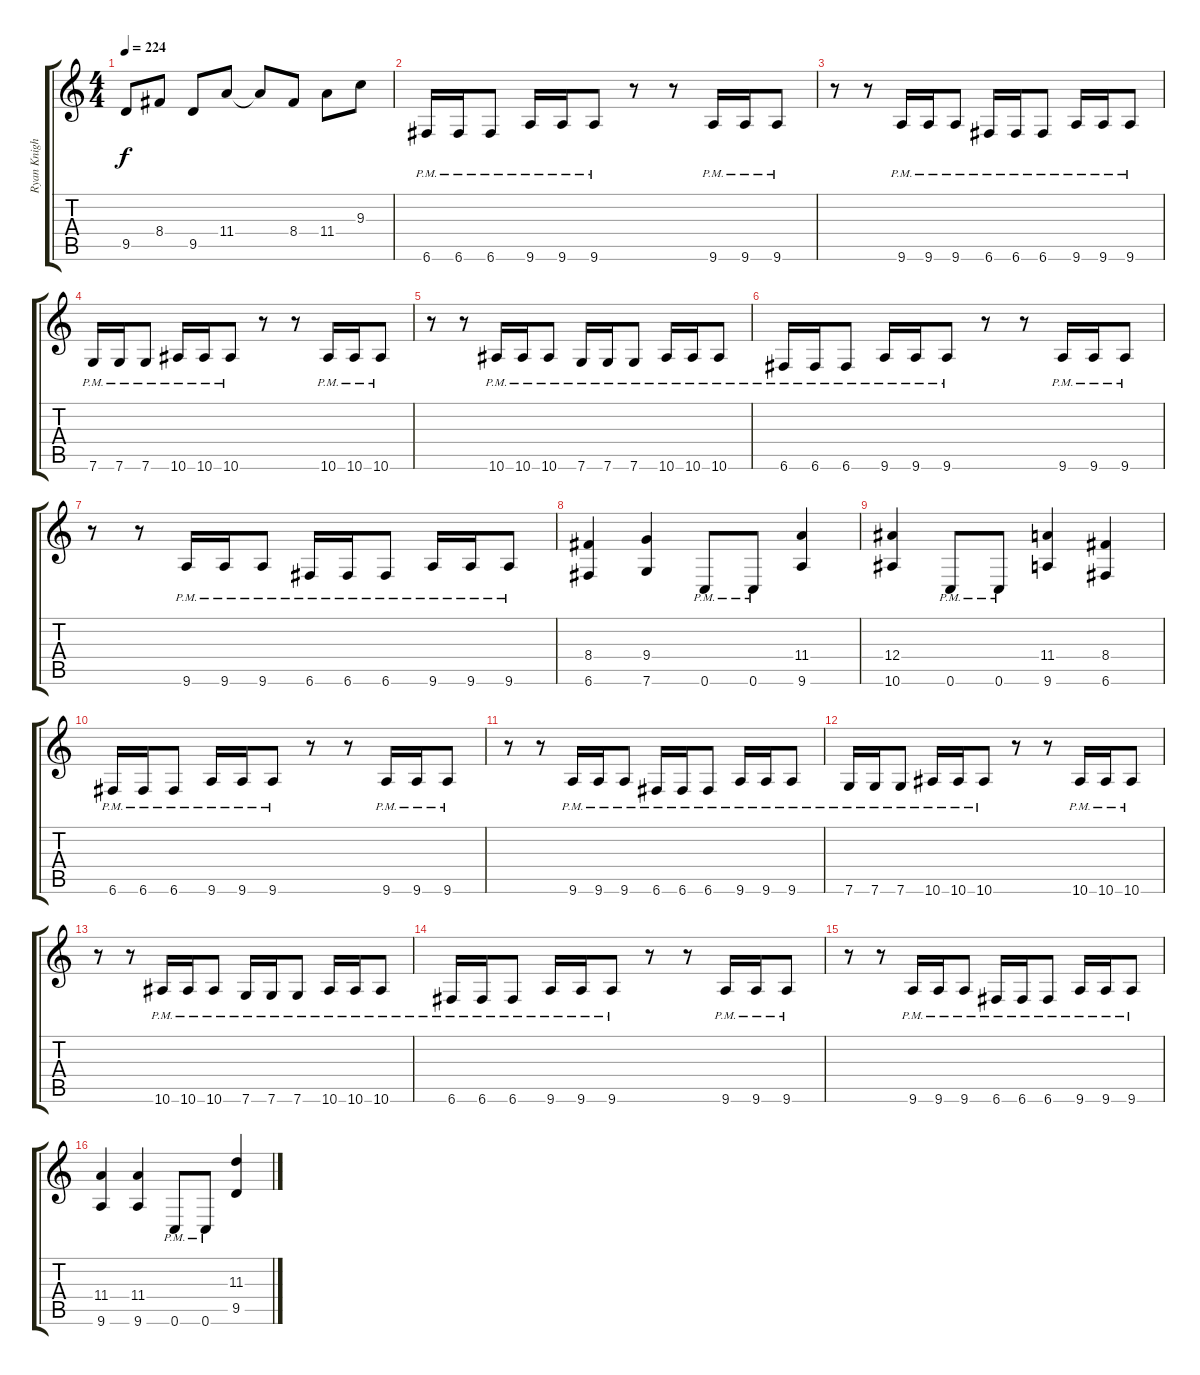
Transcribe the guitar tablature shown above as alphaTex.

\track ("Ryan Knight (left)" "Ryan Knigh") {instrument overdrivenguitar}
\staff {score tabs}
\tuning (C4 G3 Eb3 Bb2 F2 C2) {hide}
\ts (4 4)
\tempo 224
\clef g2
\ks c
9.5{t}.8{dy f} 8.4.8 9.5.8 11.4.8 11.4{t}.8 8.4.8 11.4.8 9.3.8 |
6.6{pm}.16 6.6{pm}.16 6.6{pm}.8 9.6{pm}.16 9.6{pm}.16 9.6{pm}.8 r.8 r.8 9.6{pm}.16 9.6{pm}.16 9.6{pm}.8 |
r.8 r.8 9.6{pm}.16 9.6{pm}.16 9.6{pm}.8 6.6{pm}.16 6.6{pm}.16 6.6{pm}.8 9.6{pm}.16 9.6{pm}.16 9.6{pm}.8 |
7.6{pm}.16 7.6{pm}.16 7.6{pm}.8 10.6{pm}.16 10.6{pm}.16 10.6{pm}.8 r.8 r.8 10.6{pm}.16 10.6{pm}.16 10.6{pm}.8 |
r.8 r.8 10.6{pm}.16 10.6{pm}.16 10.6{pm}.8 7.6{pm}.16 7.6{pm}.16 7.6{pm}.8 10.6{pm}.16 10.6{pm}.16 10.6{pm}.8 |
6.6{pm}.16 6.6{pm}.16 6.6{pm}.8 9.6{pm}.16 9.6{pm}.16 9.6{pm}.8 r.8 r.8 9.6{pm}.16 9.6{pm}.16 9.6{pm}.8 |
r.8 r.8 9.6{pm}.16 9.6{pm}.16 9.6{pm}.8 6.6{pm}.16 6.6{pm}.16 6.6{pm}.8 9.6{pm}.16 9.6{pm}.16 9.6{pm}.8 |
(8.4 6.6).4 (9.4 7.6).4 0.6{pm}.8 0.6{pm}.8 (11.4 9.6).4 |
(12.4 10.6).4 0.6{pm}.8 0.6{pm}.8 (11.4 9.6).4 (8.4 6.6).4 |
6.6{pm}.16 6.6{pm}.16 6.6{pm}.8 9.6{pm}.16 9.6{pm}.16 9.6{pm}.8 r.8 r.8 9.6{pm}.16 9.6{pm}.16 9.6{pm}.8 |
r.8 r.8 9.6{pm}.16 9.6{pm}.16 9.6{pm}.8 6.6{pm}.16 6.6{pm}.16 6.6{pm}.8 9.6{pm}.16 9.6{pm}.16 9.6{pm}.8 |
7.6{pm}.16 7.6{pm}.16 7.6{pm}.8 10.6{pm}.16 10.6{pm}.16 10.6{pm}.8 r.8 r.8 10.6{pm}.16 10.6{pm}.16 10.6{pm}.8 |
r.8 r.8 10.6{pm}.16 10.6{pm}.16 10.6{pm}.8 7.6{pm}.16 7.6{pm}.16 7.6{pm}.8 10.6{pm}.16 10.6{pm}.16 10.6{pm}.8 |
6.6{pm}.16 6.6{pm}.16 6.6{pm}.8 9.6{pm}.16 9.6{pm}.16 9.6{pm}.8 r.8 r.8 9.6{pm}.16 9.6{pm}.16 9.6{pm}.8 |
r.8 r.8 9.6{pm}.16 9.6{pm}.16 9.6{pm}.8 6.6{pm}.16 6.6{pm}.16 6.6{pm}.8 9.6{pm}.16 9.6{pm}.16 9.6{pm}.8 |
(11.4 9.6).4 (11.4 9.6).4 0.6{pm}.8 0.6{pm}.8 (11.3 9.5).4
